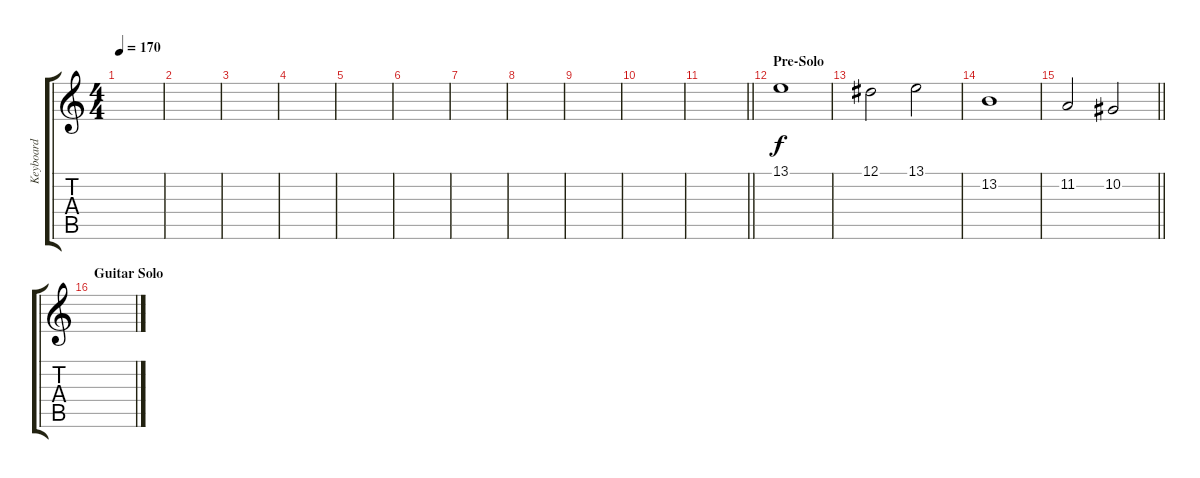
\track ("Keyboard" "Keyboard") {instrument acousticgrandpiano}
\staff {score tabs}
\tuning (Eb4 Bb3 Gb3 Db3 Ab2 Db2) {hide}
\ts (4 4)
\tempo 170
\clef g2
\ks c
|
|
|
|
|
|
|
|
|
|
\barLineRight lightlight
|
\section ("" "Pre-Solo")
13.1.1 |
12.1.2 13.1.2 |
13.2.1 |
\barLineRight lightlight
11.2.2 10.2.2 |
\section ("" "Guitar Solo")
